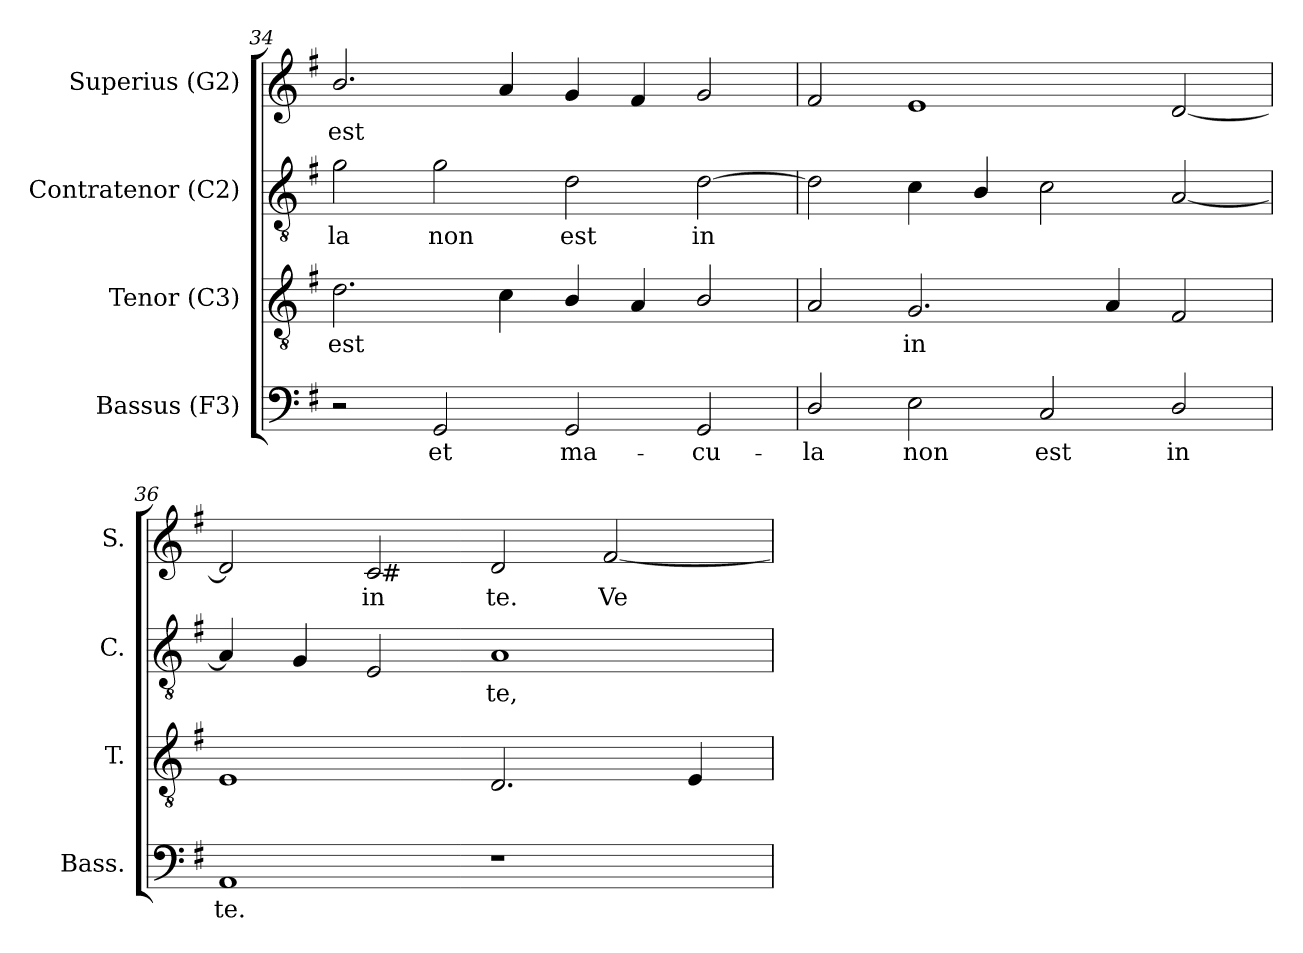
**kern	**text	**kern	**text	**kern	**text	**kern	**text
*part4	*part4	*part3	*part3	*part2	*part2	*part1	*part1
*staff4	*staff4	*staff3	*staff3	*staff2	*staff2	*staff1	*staff1
*I"Bassus (F3)	*	*I"Tenor (C3)	*	*I"Contratenor (C2)	*	*I"Superius (G2)	*
*I'Bass.	*	*I'T.	*	*I'C.	*	*I'S.	*
*clefF4	*	*clefGv2	*	*clefGv2	*	*clefG2	*
*k[f#]	*	*k[f#]	*	*k[f#]	*	*k[f#]	*
*G:	*	*G:	*	*G:	*	*G:	*
=34	=34	=34	=34	=34	=34	=34	=34
!	!	!	!LO:LY:b:cj	!	!LO:LY:b:cj	!	!LO:LY:b:cj
2r	.	2.d\	est	2g\	-la	2.b/	est
!	!LO:LY:b:cj	!	!	!	!LO:LY:b:cj	!	!
2GG/	et	.	.	2g\	non	.	.
.	.	4c\	.	.	.	4a/	.
!	!LO:LY:b:cj	!	!	!	!LO:LY:b:cj	!	!
2GG/	ma-	4B/	.	2d\	est	4g/	.
.	.	4A/	.	.	.	4f#/	.
!	!LO:LY:b:cj	!	!	!	!LO:LY:b:cj	!	!
2GG/	-cu-	2B/	.	[>2d\	in	2g/	.
=35	=35	=35	=35	=35	=35	=35	=35
!	!LO:LY:b:cj	!	!	!	!	!	!
2D/	-la	2A/	.	2d\]	.	2f#/	.
!	!LO:LY:b:cj	!	!LO:LY:b:cj	!	!	!	!
2E\	non	2.G/	in	4c\	.	1e	.
.	.	.	.	4B/	.	.	.
!	!LO:LY:b:cj	!	!	!	!	!	!
2C/	est	.	.	2c\	.	.	.
.	.	4A/	.	.	.	.	.
!	!LO:LY:b:cj	!	!	!	!	!	!
2D/	in	2F#/	.	[<2A/	.	[<2d/	.
=36	=36	=36	=36	=36	=36	=36	=36
!	!LO:LY:b:cj	!	!	!	!	!	!
*	*	*	*	*	*	*^	*
1AA	te.	1E	.	4A/]	.	2d/]	2ryy	.
.	.	.	.	4G/	.	.	.	.
!	!	!	!	!	!	!	!	!LO:LY:b:cj
.	.	.	.	2E/	.	2c/	64ryy	in
!	!	!	!	!	!	!	!LO:TX:b:t=#	!
.	.	.	.	.	.	.	1ryy	.
!	!	!	!	!	!LO:LY:b:cj	!	!	!LO:LY:b:cj
1r	.	2.D/	.	1A	te,	2d/	.	te.
!	!	!	!	!	!	!	!	!LO:LY:b:cj
.	.	.	.	.	.	[>2f#/	.	Ve-
.	.	.	.	.	.	.	4ryy	.
.	.	4E/	.	.	.	.	.	.
.	.	.	.	.	.	.	8...ryy	.
*	*	*	*	*	*	*v	*v	*
=	=	=	=	=	=	=	=
*-	*-	*-	*-	*-	*-	*-	*-
